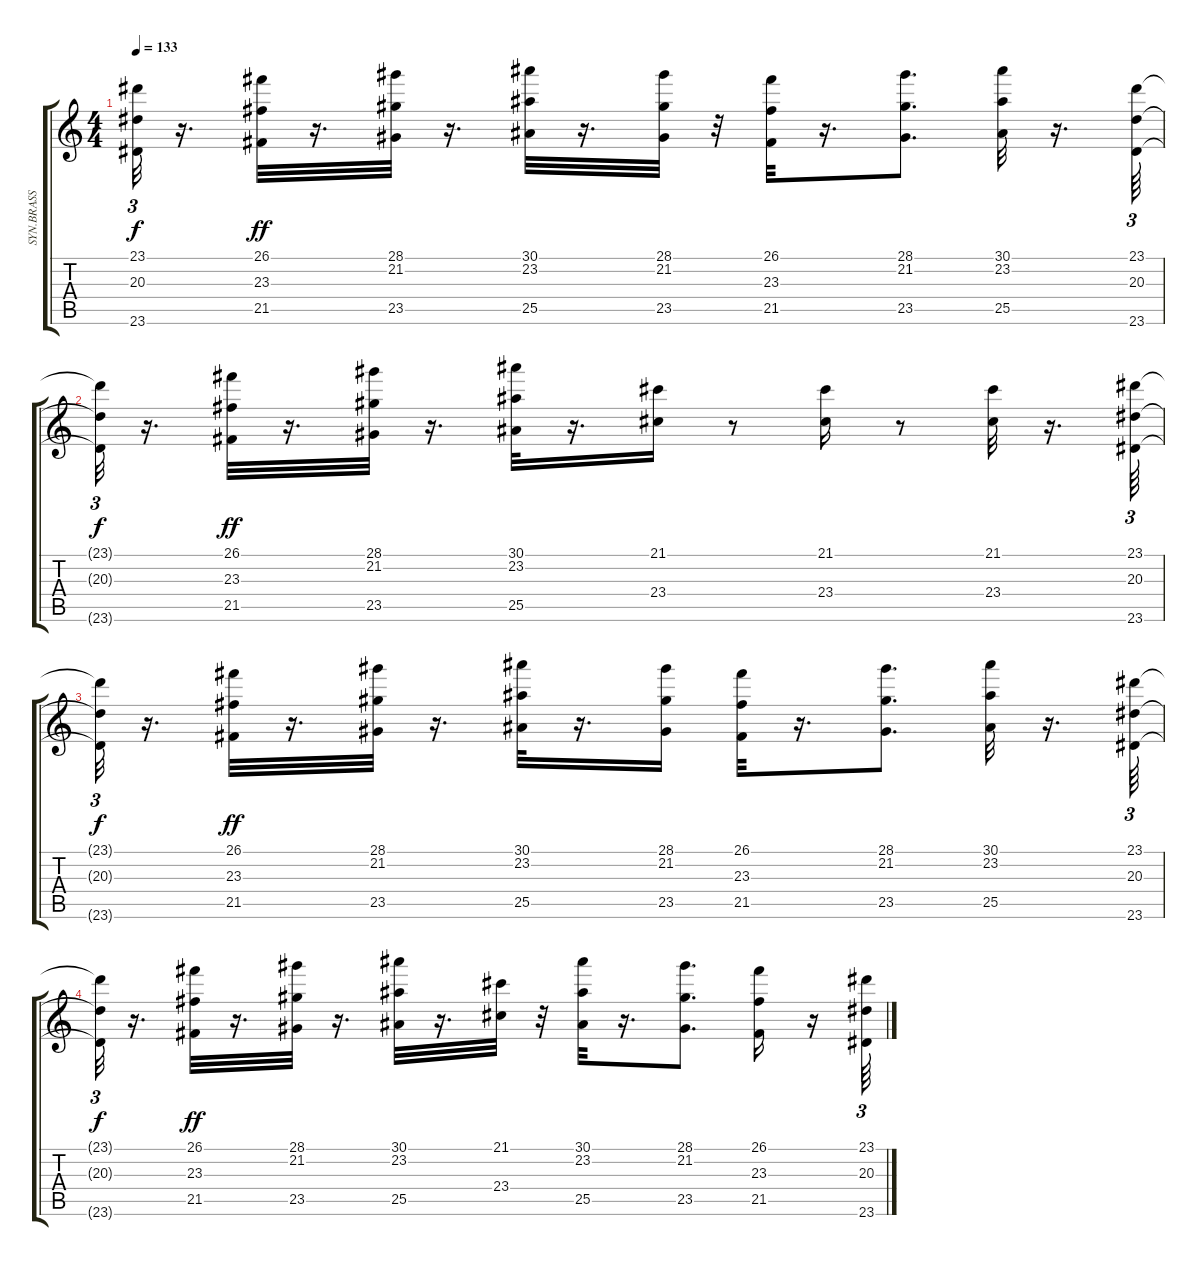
\track ("SYN.BRASS                           " "SYN.BRASS ") {instrument pad3polysynth}
\staff {score tabs}
\tuning (E4 B3 G3 D3 A2 E2) {hide}
\ts (4 4)
\tempo 133
\clef g2
\ks c
(23.1{t} 20.3{t} 23.6{t}).32{tu (3 2) dy f} r.16{d} (26.1 23.3 21.5).32{dy ff} r.16{d} (28.1 21.2 23.5).32 r.16{d} (30.1 23.2 25.5).32 r.16{d} (28.1 21.2 23.5).32 r.32 (26.1 23.3 21.5).32 r.16{d} (28.1 21.2 23.5).8{d} (30.1 23.2 25.5).32 r.16{d} (23.1 20.3 23.6).64{tu (3 2)} |
(23.1{t} 20.3{t} 23.6{t}).32{tu (3 2) dy f} r.16{d} (26.1 23.3 21.5).32{dy ff} r.16{d} (28.1 21.2 23.5).32 r.16{d} (30.1 23.2 25.5).32 r.16{d} (21.1 23.4).16 r.8 (21.1 23.4).16 r.8 (21.1 23.4).32 r.16{d} (23.1 20.3 23.6).64{tu (3 2)} |
(23.1{t} 20.3{t} 23.6{t}).32{tu (3 2) dy f} r.16{d} (26.1 23.3 21.5).32{dy ff} r.16{d} (28.1 21.2 23.5).32 r.16{d} (30.1 23.2 25.5).32 r.16{d} (28.1 21.2 23.5).16 (26.1 23.3 21.5).32 r.16{d} (28.1 21.2 23.5).8{d} (30.1 23.2 25.5).32 r.16{d} (23.1 20.3 23.6).64{tu (3 2)} |
(23.1{t} 20.3{t} 23.6{t}).32{tu (3 2) dy f} r.16{d} (26.1 23.3 21.5).32{dy ff} r.16{d} (28.1 21.2 23.5).32 r.16{d} (30.1 23.2 25.5).32 r.16{d} (21.1 23.4).32 r.32 (30.1 23.2 25.5).32 r.16{d} (28.1 21.2 23.5).8{d} (26.1 23.3 21.5).16 r.16 (23.1 20.3 23.6).64{tu (3 2)}
